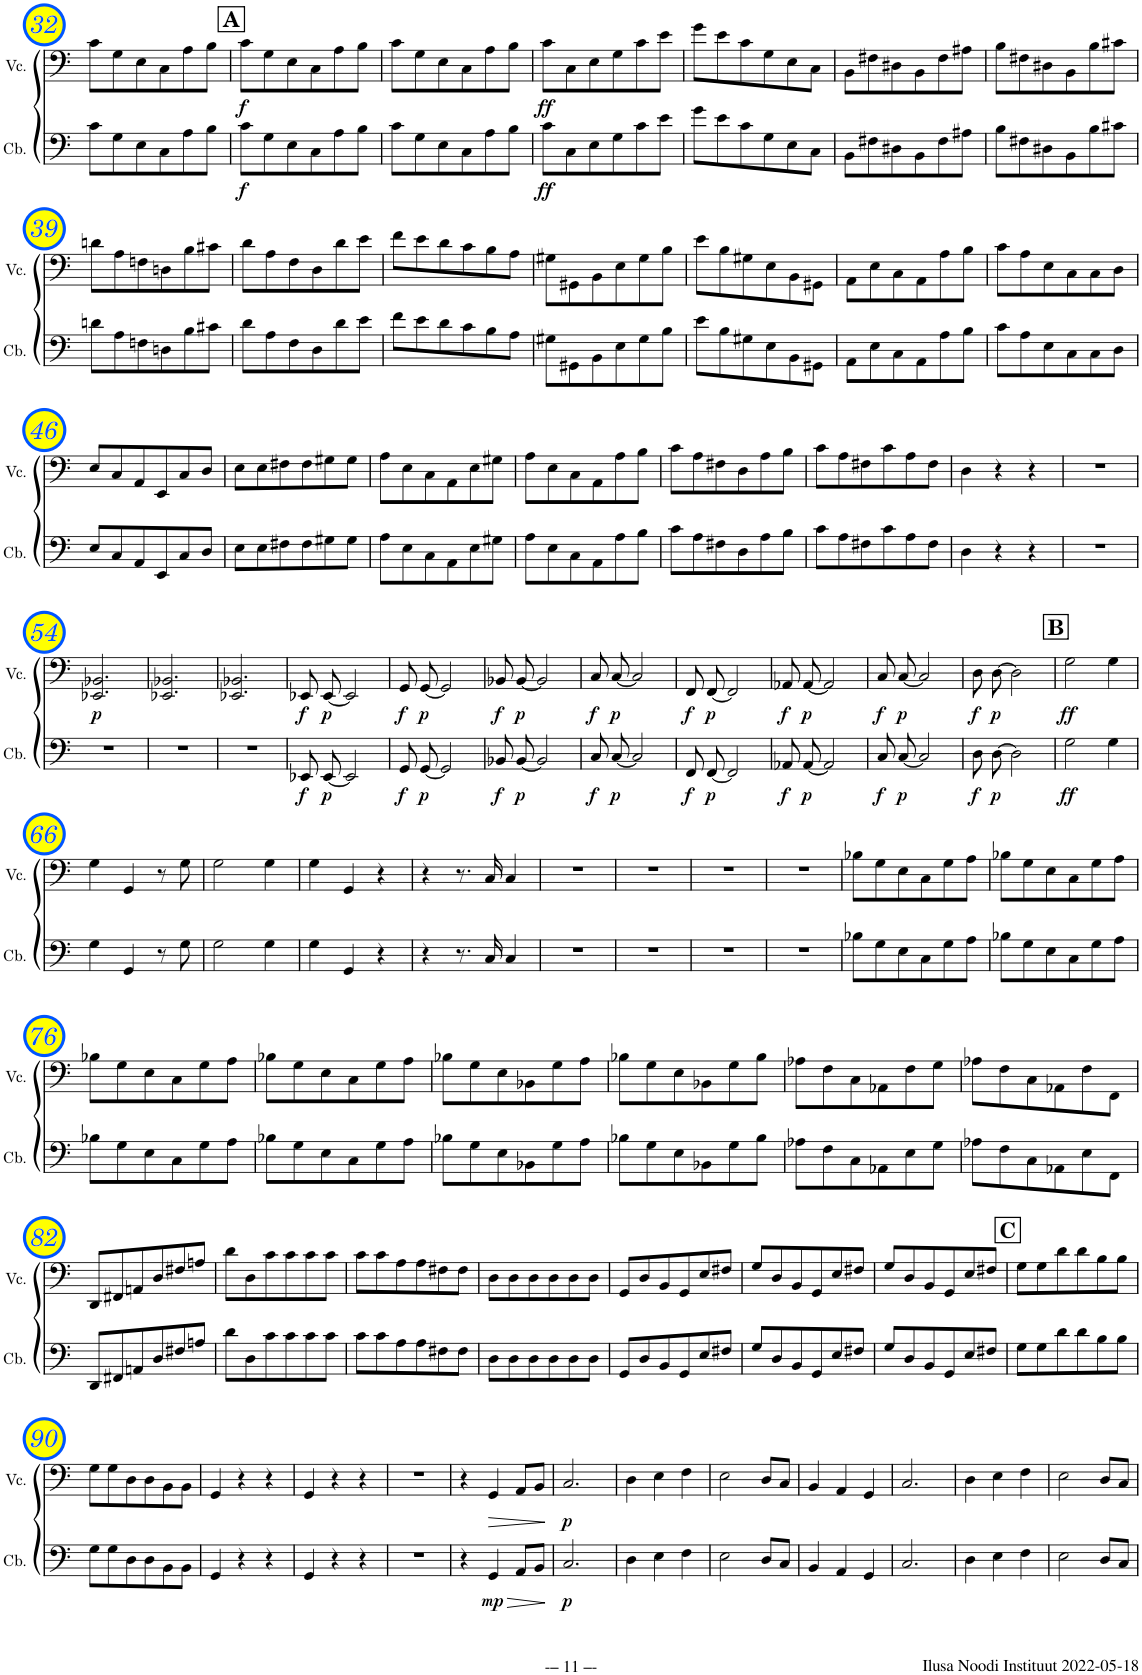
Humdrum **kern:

**kern	**dynam	**kern	**dynam
*part2	*part2	*part1	*part1
*staff2	*staff2	*staff1	*staff1
*I"Contrabass	*	*I"Violoncello	*
*I'Cb.	*	*I'Vc.	*
!!LO:PB:g=z
*clefF4	*	*clefF4	*
*Trd7c12	*	*	*
*k[]	*	*k[]	*
*M3/4	*	*M3/4	*
=32	=32	=32	=32
8c\L	.	8c\L	.
8G\	.	8G\	.
8E\	.	8E\	.
8C\	.	8C\	.
8A\	.	8A\	.
8B\J	.	8B\J	.
!!LO:REH:place=s1:a:B:cj:fs=14:t=A
=33	=33	=33	=33
!	!LO:DY:b	!	!LO:DY:b
8c\L	f	8c\L	f
8G\	.	8G\	.
8E\	.	8E\	.
8C\	.	8C\	.
8A\	.	8A\	.
8B\J	.	8B\J	.
=34	=34	=34	=34
8c\L	.	8c\L	.
8G\	.	8G\	.
8E\	.	8E\	.
8C\	.	8C\	.
8A\	.	8A\	.
8B\J	.	8B\J	.
=35	=35	=35	=35
!	!LO:DY:b	!	!LO:DY:b
8c\L	ff	8c\L	ff
8C\	.	8C\	.
8E\	.	8E\	.
8G\	.	8G\	.
8c\	.	8c\	.
8e\J	.	8e\J	.
=36	=36	=36	=36
8g\L	.	8g\L	.
8e\	.	8e\	.
8c\	.	8c\	.
8G\	.	8G\	.
8E\	.	8E\	.
8C\J	.	8C\J	.
=37	=37	=37	=37
8BB\L	.	8BB\L	.
8F#X\	.	8F#X\	.
8D#X\	.	8D#X\	.
8BB\	.	8BB\	.
8F#\	.	8F#\	.
8A#X\J	.	8A#X\J	.
=38	=38	=38	=38
8B\L	.	8B\L	.
8F#X\	.	8F#X\	.
8D#X\	.	8D#X\	.
8BB\	.	8BB\	.
8B\	.	8B\	.
8c#X\J	.	8c#X\J	.
!!LO:LB:g=z
=39	=39	=39	=39
8dn\L	.	8dn\L	.
8A\	.	8A\	.
8Fn\	.	8Fn\	.
8Dn\	.	8Dn\	.
8B\	.	8B\	.
8c#X\J	.	8c#X\J	.
=40	=40	=40	=40
8d\L	.	8d\L	.
8A\	.	8A\	.
8F\	.	8F\	.
8D\	.	8D\	.
8d\	.	8d\	.
8e\J	.	8e\J	.
=41	=41	=41	=41
8f\L	.	8f\L	.
8e\	.	8e\	.
8d\	.	8d\	.
8c\	.	8c\	.
8B\	.	8B\	.
8A\J	.	8A\J	.
=42	=42	=42	=42
8G#X\L	.	8G#X\L	.
8GG#X\	.	8GG#X\	.
8BB\	.	8BB\	.
8E\	.	8E\	.
8G#\	.	8G#\	.
8B\J	.	8B\J	.
=43	=43	=43	=43
8e\L	.	8e\L	.
8B\	.	8B\	.
8G#X\	.	8G#X\	.
8E\	.	8E\	.
8BB\	.	8BB\	.
8GG#X\J	.	8GG#X\J	.
=44	=44	=44	=44
8AA\L	.	8AA\L	.
8E\	.	8E\	.
8C\	.	8C\	.
8AA\	.	8AA\	.
8A\	.	8A\	.
8B\J	.	8B\J	.
=45	=45	=45	=45
8c\L	.	8c\L	.
8A\	.	8A\	.
8E\	.	8E\	.
8C\	.	8C\	.
8C\	.	8C\	.
8D\J	.	8D\J	.
!!LO:LB:g=z
=46	=46	=46	=46
8E/L	.	8E/L	.
8C/	.	8C/	.
8AA/	.	8AA/	.
8EE/	.	8EE/	.
8C/	.	8C/	.
8D/J	.	8D/J	.
=47	=47	=47	=47
8E\L	.	8E\L	.
8E\	.	8E\	.
8F#X\	.	8F#X\	.
8F#\	.	8F#\	.
8G#X\	.	8G#X\	.
8G#\J	.	8G#\J	.
=48	=48	=48	=48
8A\L	.	8A\L	.
8E\	.	8E\	.
8C\	.	8C\	.
8AA\	.	8AA\	.
8E\	.	8E\	.
8G#X\J	.	8G#X\J	.
=49	=49	=49	=49
8A\L	.	8A\L	.
8E\	.	8E\	.
8C\	.	8C\	.
8AA\	.	8AA\	.
8A\	.	8A\	.
8B\J	.	8B\J	.
=50	=50	=50	=50
8c\L	.	8c\L	.
8A\	.	8A\	.
8F#X\	.	8F#X\	.
8D\	.	8D\	.
8A\	.	8A\	.
8B\J	.	8B\J	.
=51	=51	=51	=51
8c\L	.	8c\L	.
8A\	.	8A\	.
8F#X\	.	8F#X\	.
8c\	.	8c\	.
8A\	.	8A\	.
8F#\J	.	8F#\J	.
=52	=52	=52	=52
4D\	.	4D\	.
4r	.	4r	.
4r	.	4r	.
=53	=53	=53	=53
2.r	.	2.r	.
!!LO:LB:g=z
=54	=54	=54	=54
!	!	!	!LO:DY:b
2.r	.	2.EE-X/ 2.BB-X/	p
=55	=55	=55	=55
2.r	.	2.EE-X/ 2.BB-X/	.
=56	=56	=56	=56
2.r	.	2.EE-X/ 2.BB-X/	.
=57	=57	=57	=57
!	!LO:DY:b	!	!LO:DY:b
8EE-X/	f	8EE-X/	f
!	!LO:DY:b	!	!LO:DY:b
[8EE-/	p	[8EE-/	p
2EE-/]	.	2EE-/]	.
=58	=58	=58	=58
!	!LO:DY:b	!	!LO:DY:b
8GG/	f	8GG/	f
!	!LO:DY:b	!	!LO:DY:b
[8GG/	p	[8GG/	p
2GG/]	.	2GG/]	.
=59	=59	=59	=59
!	!LO:DY:b	!	!LO:DY:b
8BB-X/	f	8BB-X/	f
!	!LO:DY:b	!	!LO:DY:b
[8BB-/	p	[8BB-/	p
2BB-/]	.	2BB-/]	.
=60	=60	=60	=60
!	!LO:DY:b	!	!LO:DY:b
8C/	f	8C/	f
!	!LO:DY:b	!	!LO:DY:b
[8C/	p	[8C/	p
2C/]	.	2C/]	.
=61	=61	=61	=61
!	!LO:DY:b	!	!LO:DY:b
8FF/	f	8FF/	f
!	!LO:DY:b	!	!LO:DY:b
[8FF/	p	[8FF/	p
2FF/]	.	2FF/]	.
=62	=62	=62	=62
!	!LO:DY:b	!	!LO:DY:b
8AA-X/	f	8AA-X/	f
!	!LO:DY:b	!	!LO:DY:b
[8AA-/	p	[8AA-/	p
2AA-/]	.	2AA-/]	.
=63	=63	=63	=63
!	!LO:DY:b	!	!LO:DY:b
8C/	f	8C/	f
!	!LO:DY:b	!	!LO:DY:b
[8C/	p	[8C/	p
2C/]	.	2C/]	.
=64	=64	=64	=64
!	!LO:DY:b	!	!LO:DY:b
8D\	f	8D\	f
!	!LO:DY:b	!	!LO:DY:b
[8D\	p	[8D\	p
2D\]	.	2D\]	.
!!LO:REH:place=s1:a:B:cj:fs=14:t=B
=65	=65	=65	=65
!	!LO:DY:b	!	!LO:DY:b
2G\	ff	2G\	ff
4G\	.	4G\	.
!!LO:LB:g=z
=66	=66	=66	=66
4G\	.	4G\	.
4GG/	.	4GG/	.
8r	.	8r	.
8G\	.	8G\	.
=67	=67	=67	=67
2G\	.	2G\	.
4G\	.	4G\	.
=68	=68	=68	=68
4G\	.	4G\	.
4GG/	.	4GG/	.
4r	.	4r	.
=69	=69	=69	=69
4r	.	4r	.
8.r	.	8.r	.
16C/	.	16C/	.
4C/	.	4C/	.
=70	=70	=70	=70
2.r	.	2.r	.
=71	=71	=71	=71
2.r	.	2.r	.
=72	=72	=72	=72
2.r	.	2.r	.
=73	=73	=73	=73
2.r	.	2.r	.
=74	=74	=74	=74
8B-X\L	.	8B-X\L	.
8G\	.	8G\	.
8E\	.	8E\	.
8C\	.	8C\	.
8G\	.	8G\	.
8A\J	.	8A\J	.
=75	=75	=75	=75
8B-X\L	.	8B-X\L	.
8G\	.	8G\	.
8E\	.	8E\	.
8C\	.	8C\	.
8G\	.	8G\	.
8A\J	.	8A\J	.
!!LO:LB:g=z
=76	=76	=76	=76
8B-X\L	.	8B-X\L	.
8G\	.	8G\	.
8E\	.	8E\	.
8C\	.	8C\	.
8G\	.	8G\	.
8A\J	.	8A\J	.
=77	=77	=77	=77
8B-X\L	.	8B-X\L	.
8G\	.	8G\	.
8E\	.	8E\	.
8C\	.	8C\	.
8G\	.	8G\	.
8A\J	.	8A\J	.
=78	=78	=78	=78
8B-X\L	.	8B-X\L	.
8G\	.	8G\	.
8E\	.	8E\	.
8BB-X\	.	8BB-X\	.
8G\	.	8G\	.
8A\J	.	8A\J	.
=79	=79	=79	=79
8B-X\L	.	8B-X\L	.
8G\	.	8G\	.
8E\	.	8E\	.
8BB-X\	.	8BB-X\	.
8G\	.	8G\	.
8B-\J	.	8B-\J	.
=80	=80	=80	=80
8A-X\L	.	8A-X\L	.
8F\	.	8F\	.
8C\	.	8C\	.
8AA-X\	.	8AA-X\	.
8E\	.	8F\	.
8G\J	.	8G\J	.
=81	=81	=81	=81
8A-X\L	.	8A-X\L	.
8F\	.	8F\	.
8C\	.	8C\	.
8AA-X\	.	8AA-X\	.
8E\	.	8F\	.
8FF\J	.	8FF\J	.
!!LO:LB:g=z
=82	=82	=82	=82
8DD/L	.	8DD/L	.
8FF#X/	.	8FF#X/	.
8AAn/	.	8AAn/	.
8D/	.	8D/	.
8F#X/	.	8F#X/	.
8An/J	.	8An/J	.
=83	=83	=83	=83
8d\L	.	8d\L	.
8D\	.	8D\	.
8c\	.	8c\	.
8c\	.	8c\	.
8c\	.	8c\	.
8c\J	.	8c\J	.
=84	=84	=84	=84
8c\L	.	8c\L	.
8c\	.	8c\	.
8A\	.	8A\	.
8A\	.	8A\	.
8F#X\	.	8F#X\	.
8F#\J	.	8F#\J	.
=85	=85	=85	=85
8D\L	.	8D\L	.
8D\	.	8D\	.
8D\	.	8D\	.
8D\	.	8D\	.
8D\	.	8D\	.
8D\J	.	8D\J	.
=86	=86	=86	=86
8GG/L	.	8GG/L	.
8D/	.	8D/	.
8BB/	.	8BB/	.
8GG/	.	8GG/	.
8E/	.	8E/	.
8F#X/J	.	8F#X/J	.
=87	=87	=87	=87
8G/L	.	8G/L	.
8D/	.	8D/	.
8BB/	.	8BB/	.
8GG/	.	8GG/	.
8E/	.	8E/	.
8F#X/J	.	8F#X/J	.
=88	=88	=88	=88
8G/L	.	8G/L	.
8D/	.	8D/	.
8BB/	.	8BB/	.
8GG/	.	8GG/	.
8E/	.	8E/	.
8F#X/J	.	8F#X/J	.
!!LO:REH:place=s1:a:B:cj:fs=14:t=C
=89	=89	=89	=89
8G\L	.	8G\L	.
8G\	.	8G\	.
8d\	.	8d\	.
8d\	.	8d\	.
8B\	.	8B\	.
8B\J	.	8B\J	.
!!LO:LB:g=z
=90	=90	=90	=90
8G\L	.	8G\L	.
8G\	.	8G\	.
8D\	.	8D\	.
8D\	.	8D\	.
8BB\	.	8BB\	.
8BB\J	.	8BB\J	.
=91	=91	=91	=91
4GG/	.	4GG/	.
4r	.	4r	.
4r	.	4r	.
=92	=92	=92	=92
4GG/	.	4GG/	.
4r	.	4r	.
4r	.	4r	.
=93	=93	=93	=93
2.r	.	2.r	.
=94	=94	=94	=94
4r	.	4r	.
!	!LO:HP:b	!	!LO:HP:b
!	!LO:DY:n=1:b	!	!
4GG/	> mp	4GG/	>
8AA/L	.	8AA/L	.
8BB/J	.	8BB/J	.
.	]	.	]
=95	=95	=95	=95
!	!LO:DY:b	!	!LO:DY:b
2.C/	p	2.C/	p
=96	=96	=96	=96
4D\	.	4D\	.
4E\	.	4E\	.
4F\	.	4F\	.
=97	=97	=97	=97
2E\	.	2E\	.
8D/L	.	8D/L	.
8C/J	.	8C/J	.
=98	=98	=98	=98
4BB/	.	4BB/	.
4AA/	.	4AA/	.
4GG/	.	4GG/	.
=99	=99	=99	=99
2.C/	.	2.C/	.
=100	=100	=100	=100
4D\	.	4D\	.
4E\	.	4E\	.
4F\	.	4F\	.
=101	=101	=101	=101
2E\	.	2E\	.
8D/L	.	8D/L	.
8C/J	.	8C/J	.
=	=	=	=
*-	*-	*-	*-
